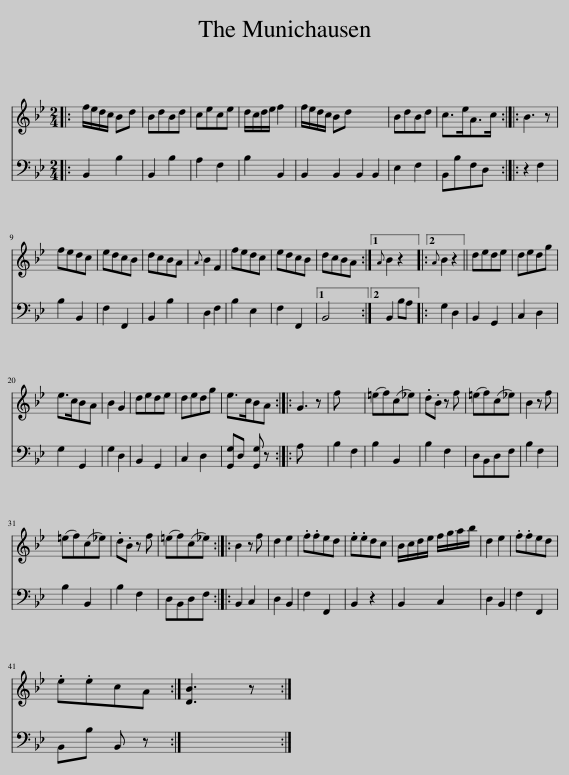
X:1
%%score 1 2
L:1/8
M:2/4
I:linebreak $
K:Bb
V:1 treble
V:2 bass
V:1
|: f/e/d/c/ Bd | BdBd | cece | d/c/d/e/ f2 | f/e/d/c/ Bd x4 | %5
 BdBd | c>eA>c :: B3 z |$ fedc | edcB | %10
 dcBA |{A} B2 F2 | fedc | edcB |1 dcBA :|1 %15
{A} B2 z2 |:2{A} B2 z2 || dede | dedg |$ e>cBA | %20
 B2 G2 | dede | dedg | e>cBA :: G3 z | %25
 f x3 | (=ef)(c_e) | .d.B z f | (=ef)(c_e) | B2 z f |$ %30
 (=ef)(c_e) | .d.B z f | (=ef)(c_e) :: B2 z f | d2 e2 | %35
 .f.fed | .e.edc | B/c/d/e/ f/g/a/b/ | d2 e2 | .f.fed |$ %40
 .e.ecA :| [DB]3 z :| %42
V:2
|: B,,2 B,2 | B,,2 B,2 | A,2 F,2 | B,2 B,,2 | B,,2 B,,2 B,,2 B,,2 | %5
 E,2 F,2 | B,,B,F,D, :: z2 F,2 |$ B,2 B,,2 | F,2 F,,2 | %10
 B,,2 B,2 | D,2 F,2 | B,2 E,2 | F,2 F,,2 |1 B,,4 :|1 %15
 B,,2 B,A, |:2 G,2 D,2 || B,,2 G,,2 | C,2 D,2 |$ G,2 G,,2 | %20
 G,2 D,2 | B,,2 G,,2 | C,2 D,2 | [G,,G,]D, [G,,G,] z :: A, x3 | %25
 B,2 F,2 | B,2 B,,2 | B,2 F,2 | D,B,,D,F, | B,2 F,2 |$ %30
 B,2 B,,2 | B,2 F,2 | D,B,,D,F, :: B,,2 C,2 | D,2 B,,2 | %35
 F,2 F,,2 | B,,2 z2 | B,,2 C,2 | D,2 B,,2 | F,2 F,,2 |$ %40
 B,,B, B,, z :| x4 :| %42
